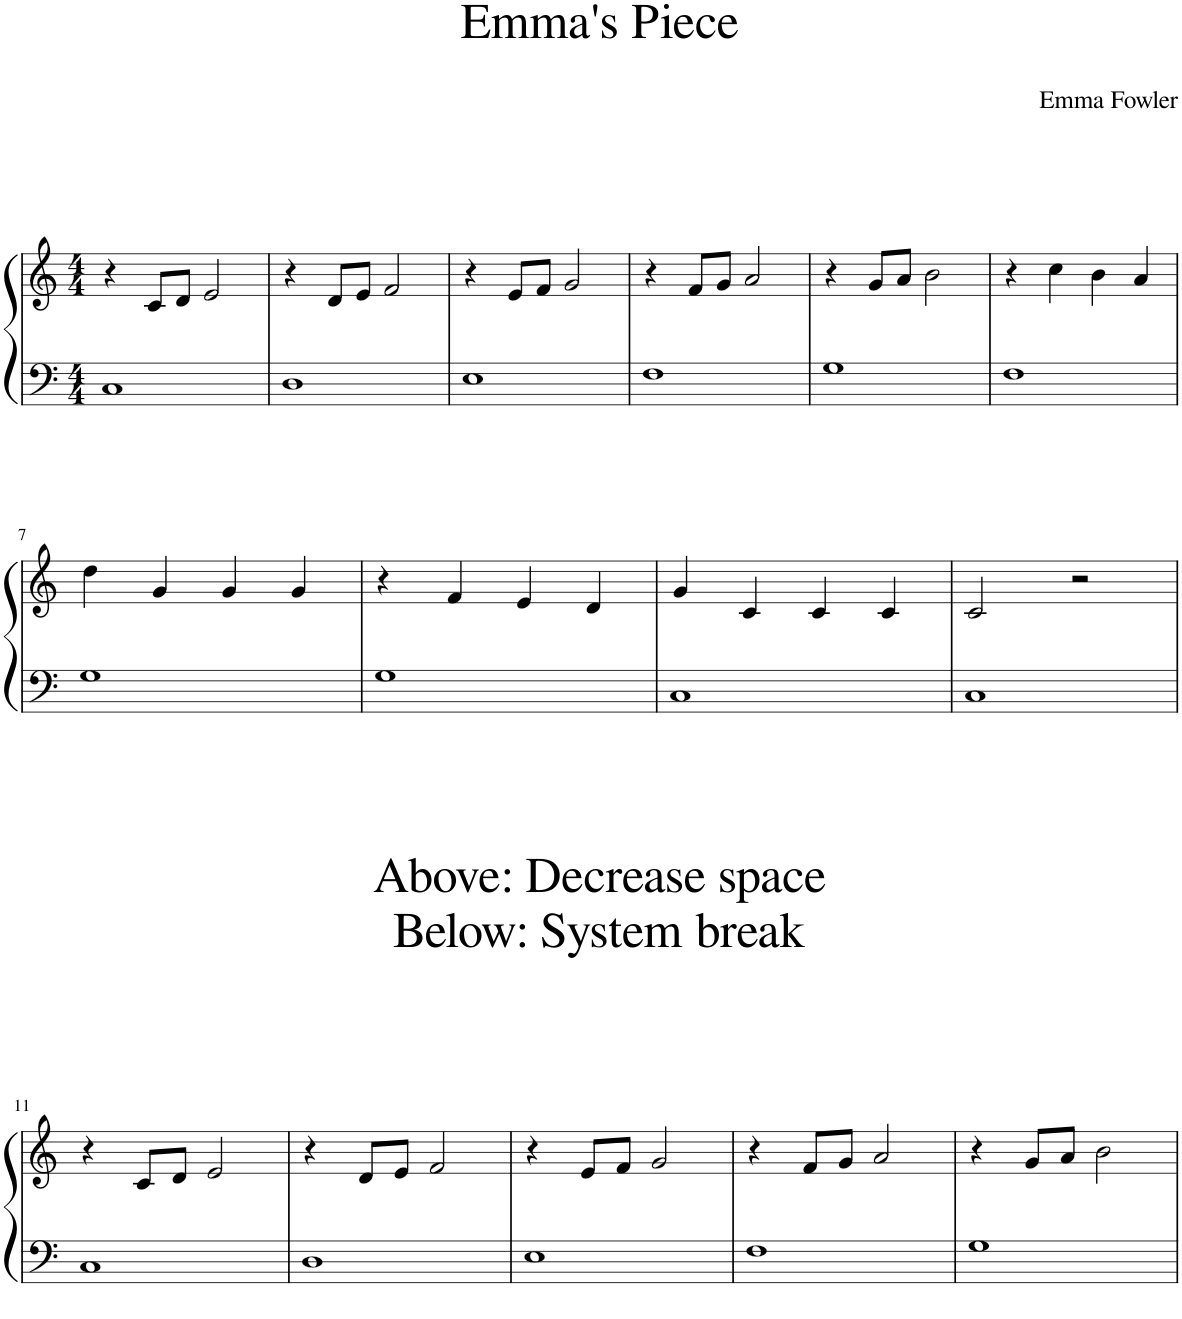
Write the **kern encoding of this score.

**kern	**kern
*part1	*part1
*staff2	*staff1
*I"Piano	*
*I'Pno.	*
*clefF4	*clefG2
*k[]	*k[]
*M4/4	*M4/4
=1	=1
1C	4r
.	8c/L
.	8d/J
.	2e/
=2	=2
1D	4r
.	8d/L
.	8e/J
.	2f/
=3	=3
1E	4r
.	8e/L
.	8f/J
.	2g/
=4	=4
1F	4r
.	8f/L
.	8g/J
.	2a/
=5	=5
1G	4r
.	8g/L
.	8a/J
.	2b\
=6	=6
1F	4r
.	4cc\
.	4b\
.	4a/
!!LO:LB:g=z
=7	=7
1G	4dd\
.	4g/
.	4g/
.	4g/
=8	=8
1G	4r
.	4f/
.	4e/
.	4d/
=9	=9
1C	4g/
.	4c/
.	4c/
.	4c/
=10	=10
1C	2c/
.	2r
!!LO:LB:g=z
=11	=11
1C	4r
.	8c/L
.	8d/J
.	2e/
=12	=12
1D	4r
.	8d/L
.	8e/J
.	2f/
=13	=13
1E	4r
.	8e/L
.	8f/J
.	2g/
=14	=14
1F	4r
.	8f/L
.	8g/J
.	2a/
=15	=15
1G	4r
.	8g/L
.	8a/J
.	2b\
=	=
*-	*-
